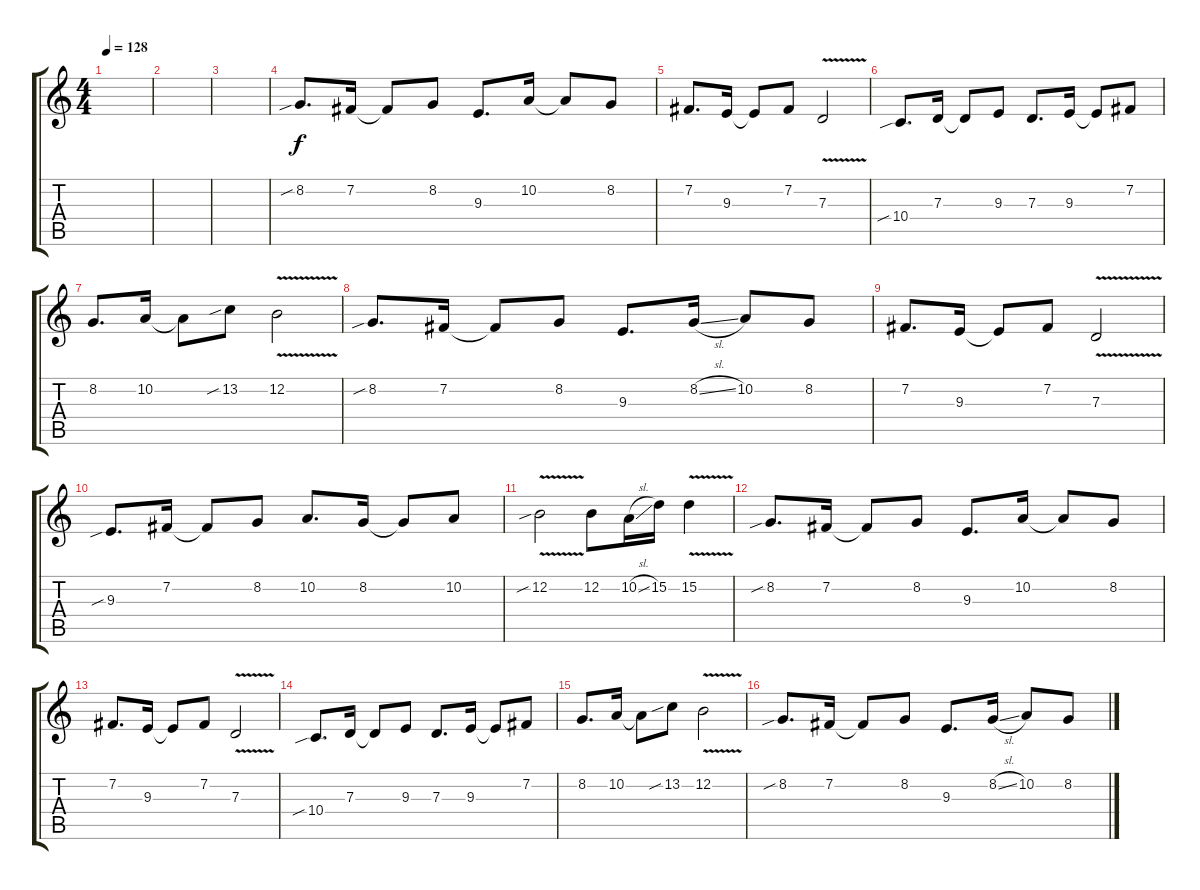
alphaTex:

\track "" {instrument breathnoise}
\staff {score tabs}
\tuning (E4 B3 G3 D3 A2 E2) {hide}
\ts (4 4)
\tempo 128
\clef g2
\ks c
|
|
|
8.2{sib}.8{d volume 11 instrument glockenspiel} 7.2.16 7.2{t}.8 8.2.8 9.3.8{d} 10.2.16 10.2{t}.8 8.2.8 |
7.2.8{d} 9.3.16 9.3{t}.8 7.2.8 7.3{v}.2 |
10.4{sib}.8{d} 7.3.16 7.3{t}.8 9.3.8 7.3.8{d} 9.3.16 9.3{t}.8 7.2.8 |
8.2.8{d} 10.2.16 10.2{t}.8 13.2{sib}.8 12.2{v}.2 |
8.2{sib}.8{d} 7.2.16 7.2{t}.8 8.2.8 9.3.8{d} 8.2{sl}.16 10.2.8 8.2.8 |
7.2.8{d} 9.3.16 9.3{t}.8 7.2.8 7.3{v}.2 |
9.3{sib}.8{d} 7.2.16 7.2{t}.8 8.2.8 10.2.8{d} 8.2.16 8.2{t}.8 10.2.8 |
12.2{v sib}.2 12.2.8 10.2{sl}.16 15.2.16 15.2{v}.4 |
8.2{sib}.8{d} 7.2.16 7.2{t}.8 8.2.8 9.3.8{d} 10.2.16 10.2{t}.8 8.2.8 |
7.2.8{d} 9.3.16 9.3{t}.8 7.2.8 7.3{v}.2 |
10.4{sib}.8{d} 7.3.16 7.3{t}.8 9.3.8 7.3.8{d} 9.3.16 9.3{t}.8 7.2.8 |
8.2.8{d} 10.2.16 10.2{t}.8 13.2{sib}.8 12.2{v}.2 |
8.2{sib}.8{d} 7.2.16 7.2{t}.8 8.2.8 9.3.8{d} 8.2{sl}.16 10.2.8 8.2.8
